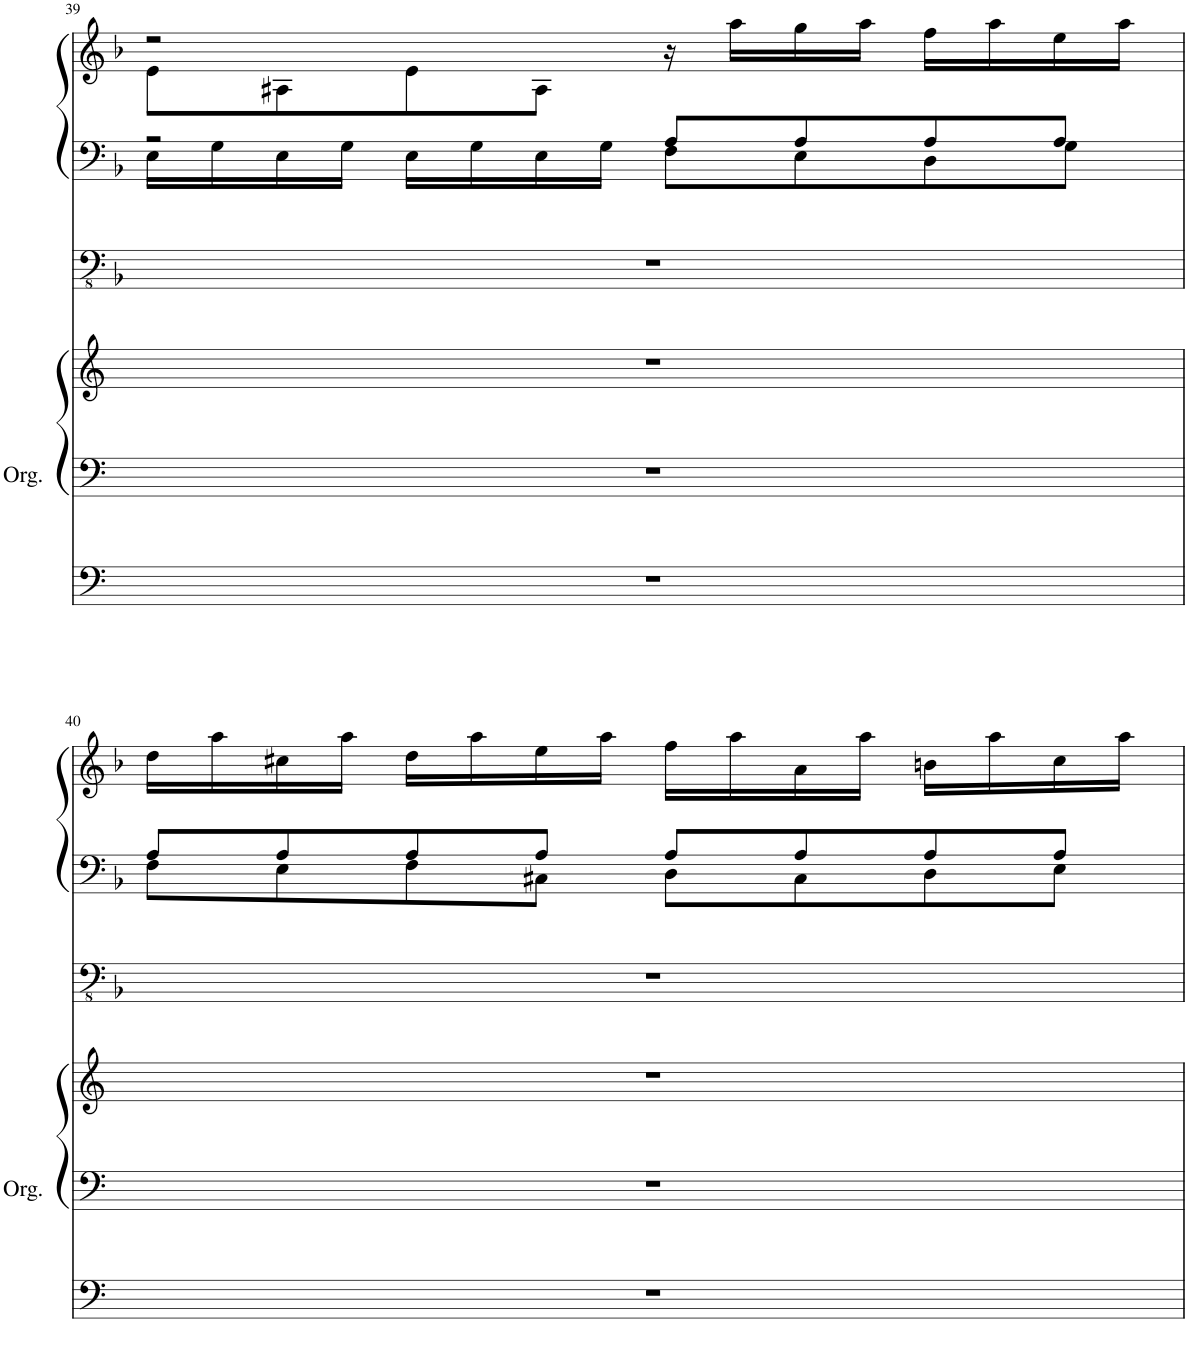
**kern	**kern	**kern	**kern	**kern	**kern
*part2	*part2	*part2	*part1	*part1	*part1
*staff6	*staff5	*staff4	*staff3	*staff2	*staff1
*I"Organ	*	*	*I"Organ	*	*
*I'Org.	*	*	*	*	*
!!LO:PB:g=z
*clefF4	*clefF4	*clefG2	*clefFv4	*clefF4	*clefG2
*	*	*	*Trd1c2	*Trd1c2	*Trd1c2
*k[]	*k[]	*k[]	*k[b-]	*k[b-]	*k[b-]
*M4/4	*M4/4	*M4/4	*M4/4	*M4/4	*M4/4
=39	=39	=39	=39	=39	=39
*	*	*	*	*^	*^
1r	1r	1r	1r	2r	16E\LL	2r	8e\L
.	.	.	.	.	16G\	.	.
.	.	.	.	.	16E\	.	8A#X\
.	.	.	.	.	16G\JJ	.	.
.	.	.	.	.	16E\LL	.	8e\
.	.	.	.	.	16G\	.	.
.	.	.	.	.	16E\	.	8A#\J
.	.	.	.	.	16G\JJ	.	.
.	.	.	.	8A/L	8F\L	16r	2ryy
.	.	.	.	.	.	16aa\LL	.
.	.	.	.	8A/	8E\	16gg\	.
.	.	.	.	.	.	16aa\JJ	.
.	.	.	.	8A/	8D\	16ff\LL	.
.	.	.	.	.	.	16aa\	.
.	.	.	.	8A/J	8G\J	16ee\	.
.	.	.	.	.	.	16aa\JJ	.
*	*	*	*	*	*	*v	*v
!!LO:LB:g=z
=40	=40	=40	=40	=40	=40	=40
1r	1r	1r	1r	8A/L	8F\L	16dd\LL
.	.	.	.	.	.	16aa\
.	.	.	.	8A/	8E\	16cc#X\
.	.	.	.	.	.	16aa\JJ
.	.	.	.	8A/	8F\	16dd\LL
.	.	.	.	.	.	16aa\
.	.	.	.	8A/J	8C#X\J	16ee\
.	.	.	.	.	.	16aa\JJ
.	.	.	.	8A/L	8D\L	16ff\LL
.	.	.	.	.	.	16aa\
.	.	.	.	8A/	8C#\	16a\
.	.	.	.	.	.	16aa\JJ
.	.	.	.	8A/	8D\	16bn\LL
.	.	.	.	.	.	16aa\
.	.	.	.	8A/J	8E\J	16cc#\
.	.	.	.	.	.	16aa\JJ
*	*	*	*	*v	*v	*
=	=	=	=	=	=
*-	*-	*-	*-	*-	*-
